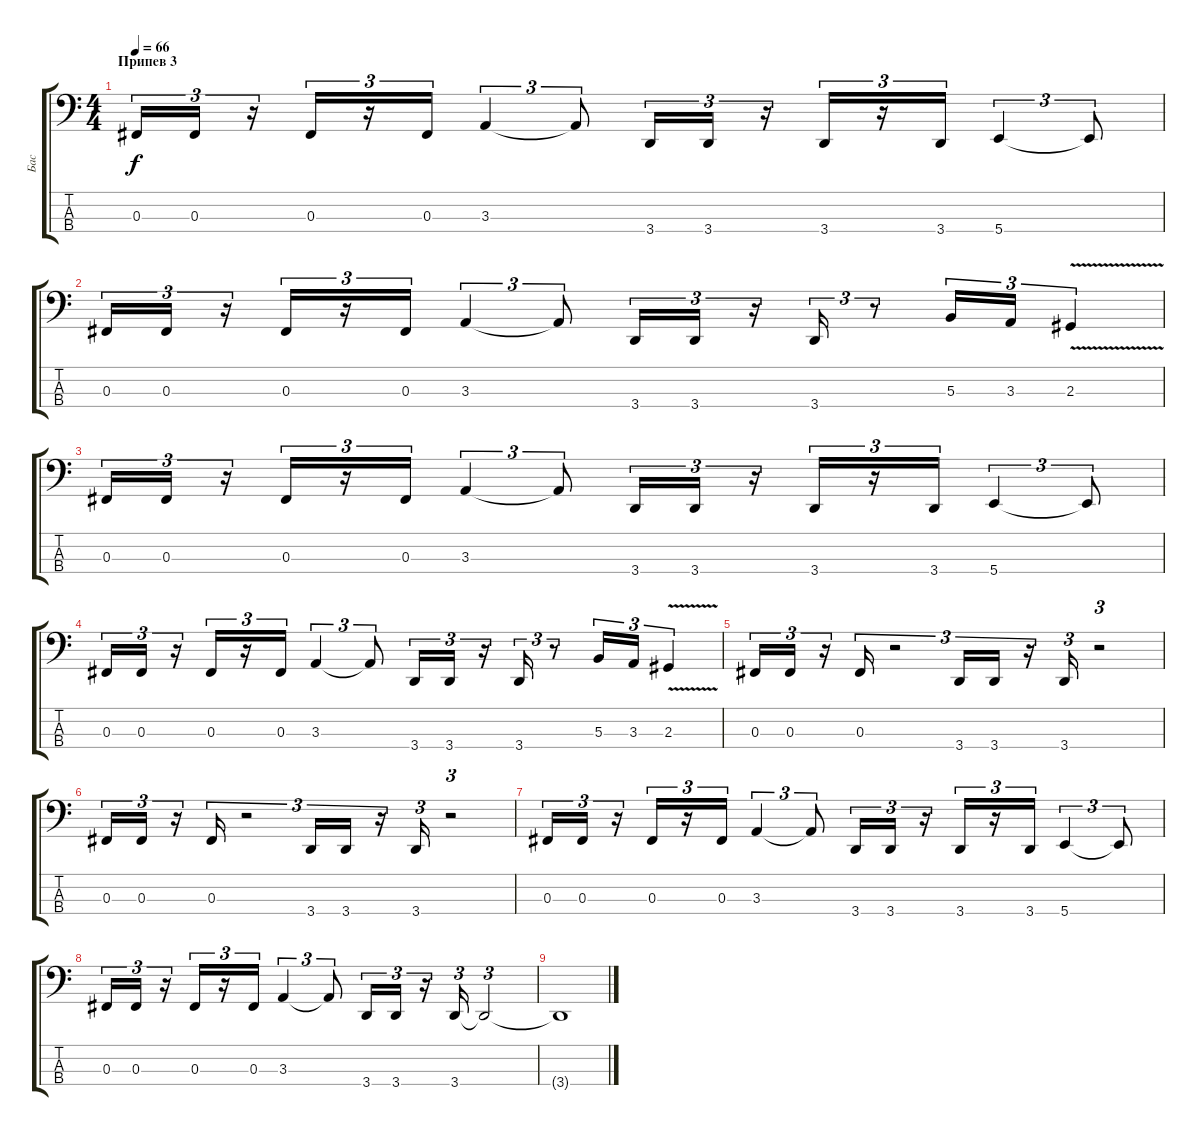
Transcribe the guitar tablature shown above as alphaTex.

\track ("Бас" "Бас") {instrument electricbasspick}
\staff {score tabs}
\tuning (E2 B1 Gb1 B0) {hide}
\ts (4 4)
\section ("" "Припев 3")
\tempo 66
\clef f4
\ks c
0.3.16{tu (3 2) dy f} 0.3.16{tu (3 2)} r.16{tu (3 2)} 0.3.16{tu (3 2)} r.16{tu (3 2)} 0.3.16{tu (3 2)} 3.3.4{tu (3 2)} 3.3{t}.8{tu (3 2)} 3.4.16{tu (3 2)} 3.4.16{tu (3 2)} r.16{tu (3 2)} 3.4.16{tu (3 2)} r.16{tu (3 2)} 3.4.16{tu (3 2)} 5.4.4{tu (3 2)} 5.4{t}.8{tu (3 2)} |
0.3.16{tu (3 2)} 0.3.16{tu (3 2)} r.16{tu (3 2)} 0.3.16{tu (3 2)} r.16{tu (3 2)} 0.3.16{tu (3 2)} 3.3.4{tu (3 2)} 3.3{t}.8{tu (3 2)} 3.4.16{tu (3 2)} 3.4.16{tu (3 2)} r.16{tu (3 2)} 3.4.16{tu (3 2)} r.8{tu (3 2)} 5.3.16{tu (3 2)} 3.3.16{tu (3 2)} 2.3{v}.4{tu (3 2)} |
0.3.16{tu (3 2)} 0.3.16{tu (3 2)} r.16{tu (3 2)} 0.3.16{tu (3 2)} r.16{tu (3 2)} 0.3.16{tu (3 2)} 3.3.4{tu (3 2)} 3.3{t}.8{tu (3 2)} 3.4.16{tu (3 2)} 3.4.16{tu (3 2)} r.16{tu (3 2)} 3.4.16{tu (3 2)} r.16{tu (3 2)} 3.4.16{tu (3 2)} 5.4.4{tu (3 2)} 5.4{t}.8{tu (3 2)} |
0.3.16{tu (3 2)} 0.3.16{tu (3 2)} r.16{tu (3 2)} 0.3.16{tu (3 2)} r.16{tu (3 2)} 0.3.16{tu (3 2)} 3.3.4{tu (3 2)} 3.3{t}.8{tu (3 2)} 3.4.16{tu (3 2)} 3.4.16{tu (3 2)} r.16{tu (3 2)} 3.4.16{tu (3 2)} r.8{tu (3 2)} 5.3.16{tu (3 2)} 3.3.16{tu (3 2)} 2.3{v}.4{tu (3 2)} |
0.3.16{tu (3 2)} 0.3.16{tu (3 2)} r.16{tu (3 2)} 0.3.16{tu (3 2)} r.2{tu (3 2)} 3.4.16{tu (3 2)} 3.4.16{tu (3 2)} r.16{tu (3 2)} 3.4.16{tu (3 2)} r.2{tu (3 2)} |
0.3.16{tu (3 2)} 0.3.16{tu (3 2)} r.16{tu (3 2)} 0.3.16{tu (3 2)} r.2{tu (3 2)} 3.4.16{tu (3 2)} 3.4.16{tu (3 2)} r.16{tu (3 2)} 3.4.16{tu (3 2)} r.2{tu (3 2)} |
0.3.16{tu (3 2)} 0.3.16{tu (3 2)} r.16{tu (3 2)} 0.3.16{tu (3 2)} r.16{tu (3 2)} 0.3.16{tu (3 2)} 3.3.4{tu (3 2)} 3.3{t}.8{tu (3 2)} 3.4.16{tu (3 2)} 3.4.16{tu (3 2)} r.16{tu (3 2)} 3.4.16{tu (3 2)} r.16{tu (3 2)} 3.4.16{tu (3 2)} 5.4.4{tu (3 2)} 5.4{t}.8{tu (3 2)} |
0.3.16{tu (3 2)} 0.3.16{tu (3 2)} r.16{tu (3 2)} 0.3.16{tu (3 2)} r.16{tu (3 2)} 0.3.16{tu (3 2)} 3.3.4{tu (3 2)} 3.3{t}.8{tu (3 2)} 3.4.16{tu (3 2)} 3.4.16{tu (3 2)} r.16{tu (3 2)} 3.4.16{tu (3 2)} 3.4{t}.2{tu (3 2)} |
3.4{t}.1
